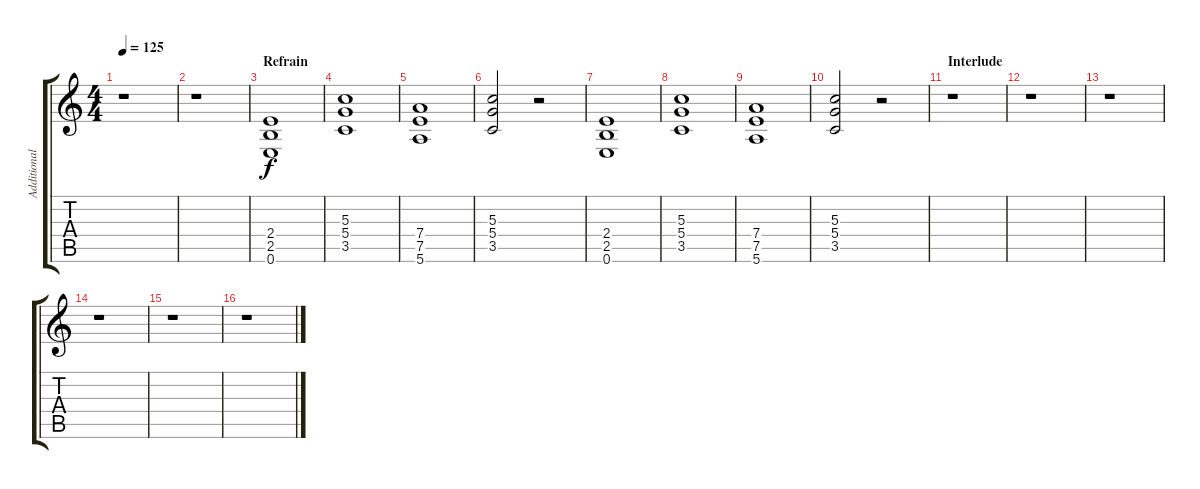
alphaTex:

\track ("Additional Guitar" "Additional") {instrument distortionguitar}
\staff {score tabs}
\tuning (E4 B3 G3 D3 A2 E2) {hide}
\ts (4 4)
\tempo 125
\clef g2
\ks c
r.1{dy f} |
r.1 |
\section ("" "Refrain")
(2.4 2.5 0.6).1 |
(5.3 5.4 3.5).1 |
(7.4 7.5 5.6).1 |
(5.3 5.4 3.5).2 r.2 |
(2.4 2.5 0.6).1 |
(5.3 5.4 3.5).1 |
(7.4 7.5 5.6).1 |
(5.3 5.4 3.5).2 r.2 |
\section ("" "Interlude")
r.1 |
r.1 |
r.1 |
r.1 |
r.1 |
r.1
